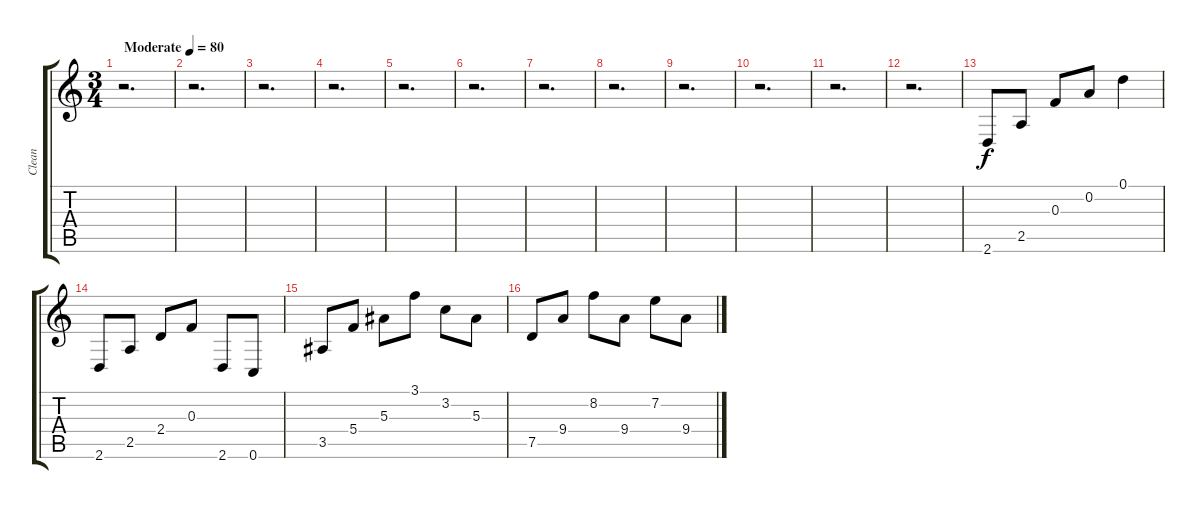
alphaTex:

\track ("Clean" "Clean") {instrument acousticguitarsteel}
\staff {score tabs}
\tuning (D4 A3 F3 C3 G2 C2) {hide}
\ts (3 4)
\tempo (80 "Moderate")
\clef g2
\ks c
r.2{d dy f instrument acousticguitarsteel} |
r.2{d} |
r.2{d} |
r.2{d} |
r.2{d} |
r.2{d} |
r.2{d} |
r.2{d} |
r.2{d} |
r.2{d} |
r.2{d} |
r.2{d} |
2.6.8 2.5.8 0.3.8 0.2.8 0.1.4 |
2.6.8 2.5.8 2.4.8 0.3.8 2.6.8 0.6.8 |
3.5.8 5.4.8 5.3.8 3.1.8 3.2.8 5.3.8 |
7.5.8 9.4.8 8.2.8 9.4.8 7.2.8 9.4.8
